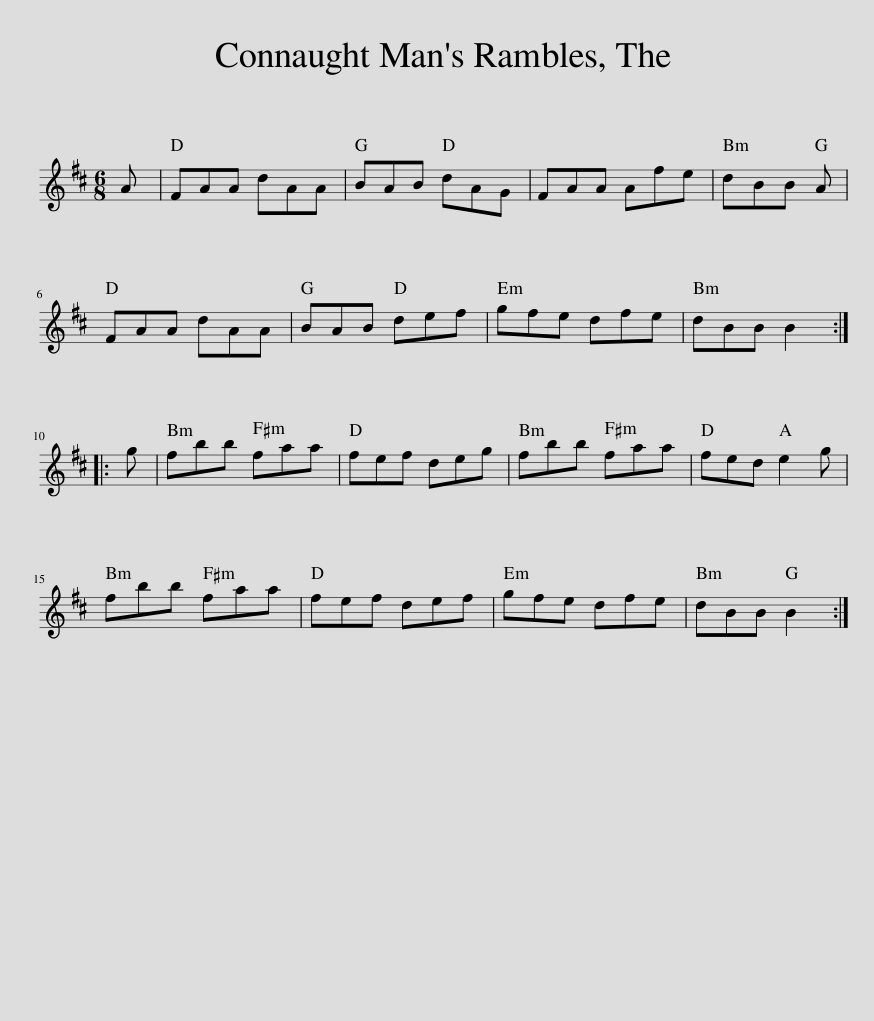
X:1
L:1/8
M:6/8
I:linebreak $
K:D
V:1 treble
V:1
 A | FAA dAA | BAB dAG | FAA Afe | dBB A |$ %5
 FAA dAA | BAB def | gfe dfe | dBB B2 ::$ g | %10
 fbb faa | fef deg | fbb faa | fed e2 g |$ fbb faa | %15
 fef def | gfe dfe | dBB B2 :| %18
